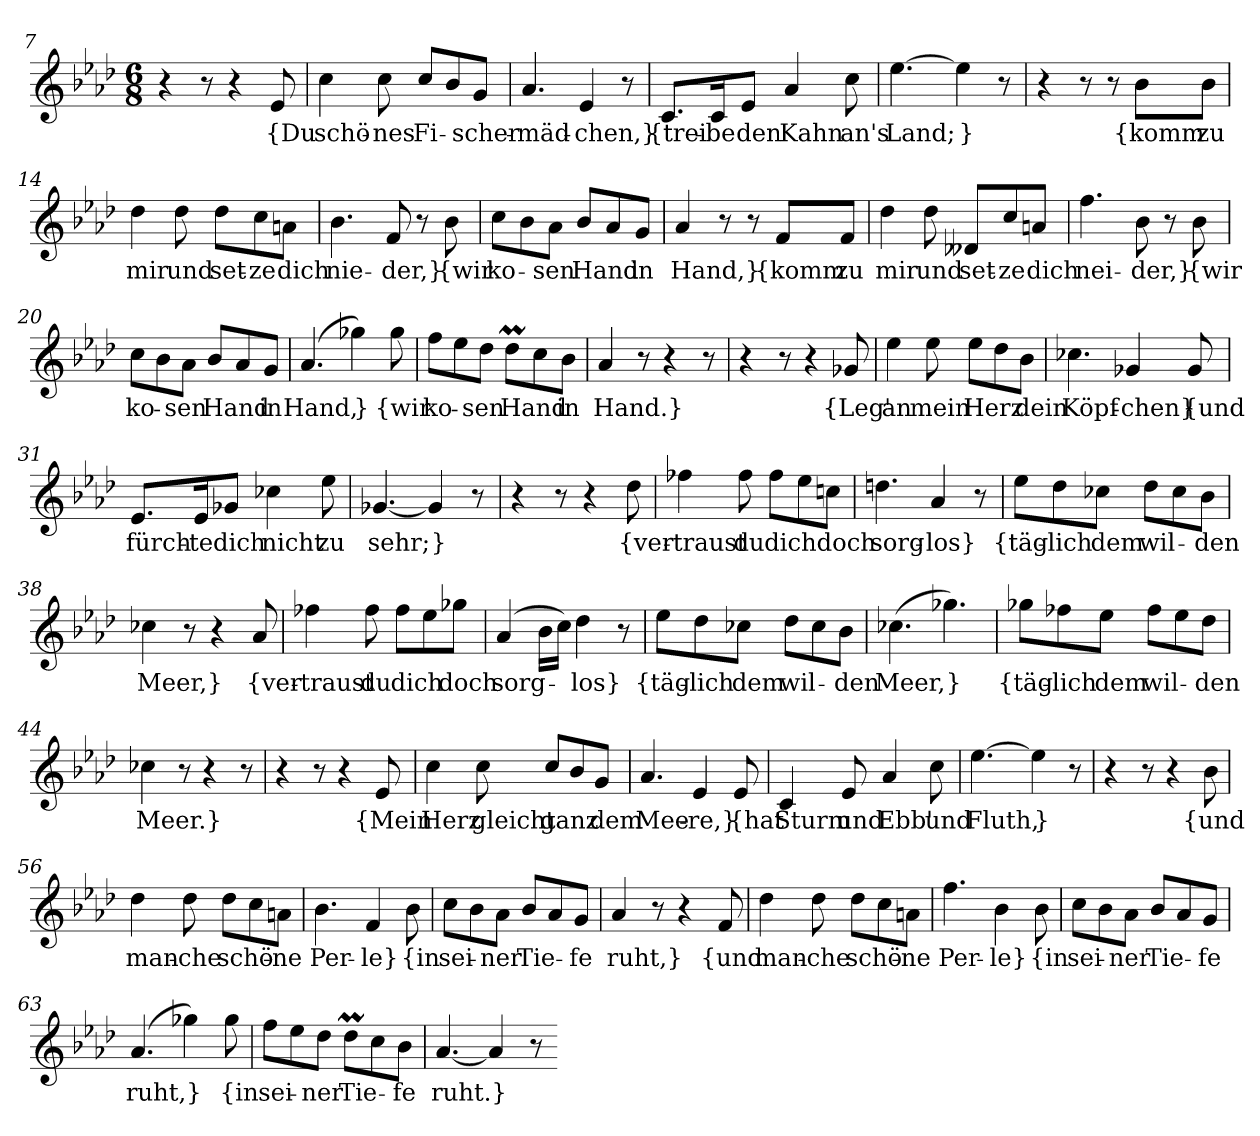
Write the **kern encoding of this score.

**kern	**text
*part1	*part1
*staff1	*staff1
*clefG2	*
*k[b-e-a-d-]	*
*M6/8	*
=7	=7
4r	.
8r	.
4r	.
8e-	{Du
=8	=8
4cc	schö-
8cc	-nes
8cc/L	Fi-
8b-/	.
8g/J	-scher-
=9	=9
4.a-	mäd-
4e-	-chen,}
8r	.
=10	=10
8.c/L	{trei-
16c/K	-be
8e-/J	den
4a-	Kahn
8cc	an's
=11	=11
[4.ee-	Land;
4ee-]	}
8r	.
=13	=13
4r	.
8r	.
8r	.
8b-\L	{komm
8b-\J	zu
=14	=14
4dd-	mir
8dd-	und
8dd-\L	set-
8cc\	-ze
8an\J	dich
=15	=15
4.b-	nie-
8f	-der,}
8r	.
8b-	{wir
=16	=16
8cc\L	ko-
8b-\	.
8a-\J	-sen
8b-/L	Hand
8a-/	.
8g/J	in
=17	=17
4a-	Hand,}
8r	.
8r	.
8f/L	{komm
8f/J	zu
=18	=18
4dd-	mir
8dd-	und
8d--X/L	set-
8cc/	-ze
8an/J	dich
=19	=19
4.ff	nei-
8b-	-der,}
8r	.
8b-	{wir
=20	=20
8cc\L	ko-
8b-\	.
8a-\J	-sen
8b-/L	Hand
8a-/	.
8g/J	in
=21	=21
(4.a-	Hand,
4gg-X)	}
8gg-	{wir
=22	=22
8ff\L	ko-
8ee-\	.
8dd-\J	-sen
8dd-M\L	Hand
8cc\	.
8b-\J	in
=23	=23
4a-	Hand.}
8r	.
4r	.
8r	.
=28	=28
4r	.
8r	.
4r	.
8g-X	{Leg'
=29	=29
4ee-	an
8ee-	mein
8ee-\L	Herz
8dd-\	.
8b-\J	dein
=30	=30
4.cc-X	Köpf-
4g-X	-chen}
8g-	{und
=31	=31
8.e-/L	fürch-
16e-/K	-te
8g-X/J	dich
4cc-X	nicht
8ee-	zu
=32	=32
[4.g-X	sehr;
4g-]	}
8r	.
=34	=34
4r	.
8r	.
4r	.
8dd-	{ver-
=35	=35
4ff-X	-traust
8ff-	du
8ff-\L	dich
8ee-\	.
8ccn\J	doch
=36	=36
4.ddn	sorg-
4a-	-los}
8r	.
=37	=37
8ee-\L	{täg-
8dd-\	-lich
8cc-X\J	dem
8dd-\L	wil-
8cc-\	.
8b-\J	-den
=38	=38
4cc-X	Meer,}
8r	.
4r	.
8a-	{ver-
=39	=39
4ff-X	-traust
8ff-	du
8ff-\L	dich
8ee-\	.
8gg-X\J	doch
=40	=40
(4a-	sorg-
16b-\LL	.
16cc\JJ)	.
4dd-	-los}
8r	.
=41	=41
8ee-\L	{täg-
8dd-\	-lich
8cc-X\J	dem
8dd-\L	wil-
8cc-\	.
8b-\J	-den
=42	=42
(4.cc-X	Meer,
4.gg-X)	}
=43	=43
8gg-X\L	{täg-
8ff-X\	-lich
8ee-\J	dem
8ff-\L	wil-
8ee-\	.
8dd-\J	-den
=44	=44
4cc-X	Meer.}
8r	.
4r	.
8r	.
=49	=49
4r	.
8r	.
4r	.
8e-	{Mein
=50	=50
4cc	Herz
8cc	gleicht
8cc/L	ganz
8b-/	.
8g/J	dem
=51	=51
4.a-	Mee-
4e-	-re,}
8e-	{hat
=52	=52
4c	Sturm
8e-	und
4a-	Ebb'
8cc	und
=53	=53
[4.ee-	Fluth,
4ee-]	}
8r	.
=55	=55
4r	.
8r	.
4r	.
8b-	{und
=56	=56
4dd-	man-
8dd-	-che
8dd-\L	schö-
8cc\	.
8an\J	-ne
=57	=57
4.b-	Per-
4f	-le}
8b-	{in
=58	=58
8cc\L	sei-
8b-\	.
8a-\J	-ner
8b-/L	Tie-
8a-/	.
8g/J	-fe
=59	=59
4a-	ruht,}
8r	.
4r	.
8f	{und
=60	=60
4dd-	man-
8dd-	-che
8dd-\L	schö-
8cc\	.
8an\J	-ne
=61	=61
4.ff	Per-
4b-	-le}
8b-	{in
=62	=62
8cc\L	sei-
8b-\	.
8a-\J	-ner
8b-/L	Tie-
8a-/	.
8g/J	-fe
=63	=63
(4.a-	ruht,
4gg-X)	}
8gg-	{in
=64	=64
8ff\L	sei-
8ee-\	.
8dd-\J	-ner
8dd-M\L	Tie-
8cc\	.
8b-\J	-fe
=65	=65
[4.a-	ruht.
4a-]	}
8r	.
=-	=-
*-	*-
